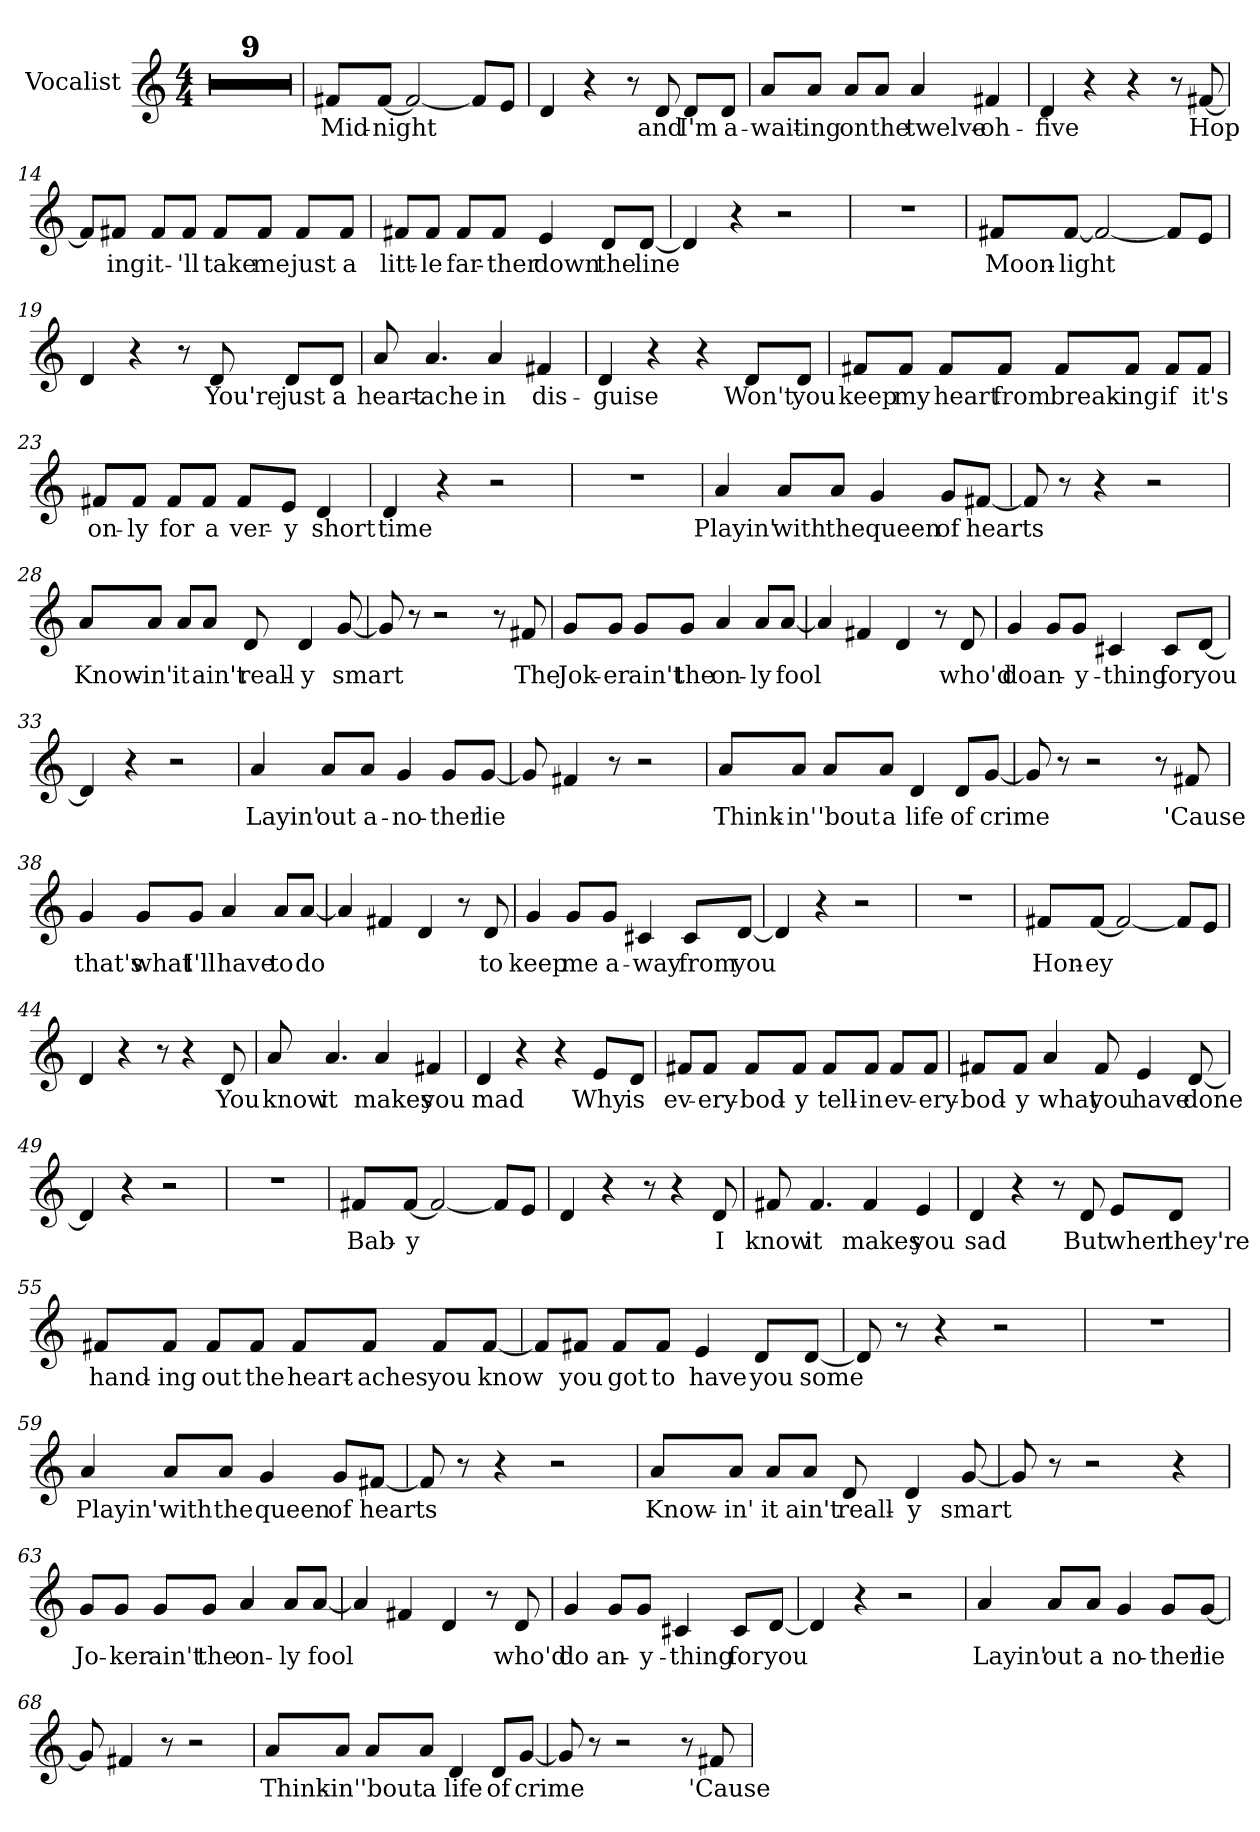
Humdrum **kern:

**kern	**text
*part1	*part1
*staff1	*staff1
*I"Vocalist	*
*clefG2	*
*M4/4	*
=1	=1
*clefG2	*
*M4/4	*
1r	.
=2	=2
1r	.
=3	=3
1r	.
=4	=4
1r	.
=5	=5
1r	.
=6	=6
1r	.
=7	=7
1r	.
=8	=8
1r	.
=9	=9
1r	.
=10	=10
8f#X/L	Mid-
[8f#/J	-night
2f#_	_
8f#/L]	_
8e/J	_
=11	=11
4d	_
4r	.
8r	.
8d	and
8d/L	I'm
8d/J	a-
=12	=12
8a/L	-wait-
8a/J	-ing
8a/L	on
8a/J	the
4a	twelve-
4f#X	-oh-
=13	=13
4d	-five
4r	.
4r	.
8r	.
[8f#X	Hop-
=14	=14
8f#/L]	_
8f#X/J	-ing
8f#/L	it-
8f#/J	-'ll
8f#/L	take
8f#/J	me
8f#/L	just
8f#/J	a
=15	=15
8f#X/L	litt-
8f#/J	-le
8f#/L	far-
8f#/J	-ther
4e	down
8d/L	the
[8d/J	line
=16	=16
4d]	_
4r	.
2r	.
=17	=17
1r	.
=18	=18
8f#X/L	Moon-
[8f#/J	-light
2f#_	_
8f#/L]	_
8e/J	_
=19	=19
4d	_
4r	.
8r	.
8d	You're
8d/L	just
8d/J	a
=20	=20
8a	heart-
4.a	-ache
4a	in
4f#X	dis-
=21	=21
4d	-guise
4r	.
4r	.
8d/L	Won't
8d/J	you
=22	=22
8f#X/L	keep
8f#/J	my
8f#/L	heart
8f#/J	from
8f#/L	break-
8f#/J	-ing
8f#/L	if
8f#/J	it's
=23	=23
8f#X/L	on-
8f#/J	-ly
8f#/L	for
8f#/J	a
8f#/L	ver-
8e/J	-y
4d	short
=24	=24
4d	time
4r	.
2r	.
=25	=25
1r	.
=26	=26
4a	Playin'
8a/L	with
8a/J	the
4g	queen
8g/L	of
[8f#X/J	hearts
=27	=27
8f#]	_
8r	.
4r	.
2r	.
=28	=28
8a/L	Know-
8a/J	-in'
8a/L	it
8a/J	ain't
8d	reall-
4d	-y
[8g	smart
=29	=29
8g]	_
8r	.
2r	.
8r	.
8f#X	The
=30	=30
8g/L	Jok-
8g/J	-er
8g/L	ain't
8g/J	the
4a	on-
8a/L	-ly
[8a/J	fool
=31	=31
4a]	_
4f#X	_
4d	_
8r	.
8d	who'd
=32	=32
4g	do
8g/L	an-
8g/J	-y-
4c#X	-thing
8c#/L	for
[8d/J	you
=33	=33
4d]	_
4r	.
2r	.
=34	=34
4a	Layin'
8a/L	out
8a/J	a-
4g	-no-
8g/L	-ther
[8g/J	lie
=35	=35
8g]	_
4f#X	_
8r	.
2r	.
=36	=36
8a/L	Think-
8a/J	-in'
8a/L	'bout
8a/J	a
4d	life
8d/L	of
[8g/J	crime
=37	=37
8g]	_
8r	.
2r	.
8r	.
8f#X	'Cause
=38	=38
4g	that's
8g/L	what
8g/J	I'll
4a	have
8a/L	to
[8a/J	do
=39	=39
4a]	_
4f#X	_
4d	_
8r	.
8d	to
=40	=40
4g	keep
8g/L	me
8g/J	a-
4c#X	-way
8c#/L	from
[8d/J	you
=41	=41
4d]	_
4r	.
2r	.
=42	=42
1r	.
=43	=43
8f#X/L	Hon-
[8f#/J	-ey
2f#_	_
8f#/L]	_
8e/J	_
=44	=44
4d	_
4r	.
8r	.
4r	.
8d	You
=45	=45
8a	know
4.a	it
4a	makes
4f#X	you
=46	=46
4d	mad
4r	.
4r	.
8e/L	Why
8d/J	is
=47	=47
8f#X/L	ev-
8f#/J	-ery-
8f#/L	-bod-
8f#/J	-y
8f#/L	tell-
8f#/J	-in
8f#/L	ev-
8f#/J	-ery-
=48	=48
8f#X/L	-bod-
8f#/J	-y
4a	what
8f#	you
4e	have
[8d	done
=49	=49
4d]	_
4r	.
2r	.
=50	=50
1r	.
=51	=51
8f#X/L	Bab-
[8f#/J	-y
2f#_	_
8f#/L]	_
8e/J	_
=52	=52
4d	_
4r	.
8r	.
4r	.
8d	I
=53	=53
8f#X	know
4.f#	it
4f#	makes
4e	you
=54	=54
4d	sad
4r	.
8r	.
8d	But
8e/L	when
8d/J	they're
=55	=55
8f#X/L	hand-
8f#/J	-ing
8f#/L	out
8f#/J	the
8f#/L	heart-
8f#/J	-aches
8f#/L	you
[8f#/J	know
=56	=56
8f#/L]	_
8f#X/J	you
8f#/L	got
8f#/J	to
4e	have
8d/L	you
[8d/J	some
=57	=57
8d]	_
8r	.
4r	.
2r	.
=58	=58
1r	.
=59	=59
4a	Playin'
8a/L	with
8a/J	the
4g	queen
8g/L	of
[8f#X/J	hearts
=60	=60
8f#]	_
8r	.
4r	.
2r	.
=61	=61
8a/L	Know-
8a/J	-in'
8a/L	it
8a/J	ain't
8d	reall-
4d	-y
[8g	smart
=62	=62
8g]	_
8r	.
2r	.
4r	.
=63	=63
8g/L	Jo-
8g/J	-ker
8g/L	ain't
8g/J	the
4a	on-
8a/L	-ly
[8a/J	fool
=64	=64
4a]	_
4f#X	_
4d	_
8r	.
8d	who'd
=65	=65
4g	do
8g/L	an-
8g/J	-y-
4c#X	-thing
8c#/L	for
[8d/J	you
=66	=66
4d]	_
4r	.
2r	.
=67	=67
4a	Layin'
8a/L	out
8a/J	a
4g	no-
8g/L	-ther
[8g/J	lie
=68	=68
8g]	_
4f#X	_
8r	.
2r	.
=69	=69
8a/L	Think-
8a/J	-in'
8a/L	'bout
8a/J	a
4d	life
8d/L	of
[8g/J	crime
=70	=70
8g]	_
8r	.
2r	.
8r	.
8f#X	'Cause
=	=
*-	*-
